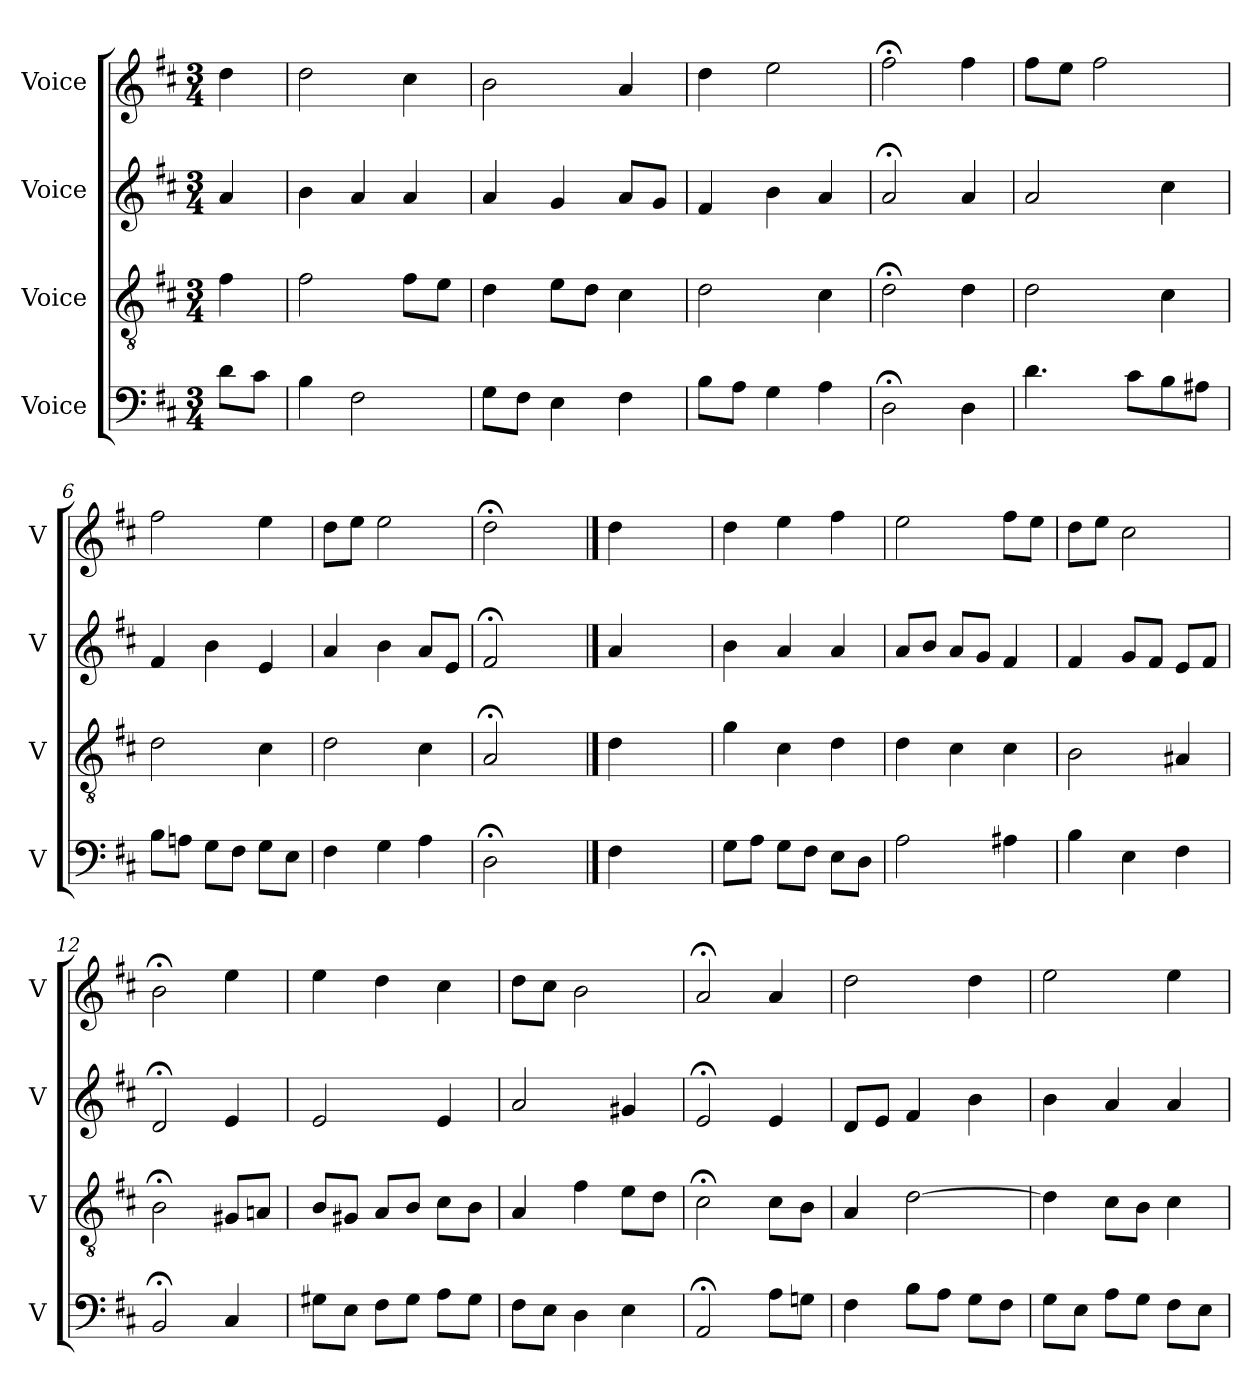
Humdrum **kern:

**kern	**kern	**kern	**kern
*part4	*part3	*part2	*part1
*staff4	*staff3	*staff2	*staff1
*I"Voice	*I"Voice	*I"Voice	*I"Voice
*I'V	*I'V	*I'V	*I'V
*clefF4	*clefGv2	*clefG2	*clefG2
*k[f#c#]	*k[f#c#]	*k[f#c#]	*k[f#c#]
*M3/4	*M3/4	*M3/4	*M3/4
*MM100	*MM100	*MM100	*MM100
=	=	=	=
8d\L	4f#\	4a/	4dd\
8c#\J	.	.	.
=1	=1	=1	=1
4B\	2f#\	4b\	2dd\
2F#\	.	4a/	.
.	8f#\L	4a/	4cc#\
.	8e\J	.	.
=2	=2	=2	=2
8G\L	4d\	4a/	2b\
8F#\J	.	.	.
4E\	8e\L	4g/	.
.	8d\J	.	.
4F#\	4c#\	8a/L	4a/
.	.	8g/J	.
=3	=3	=3	=3
8B\L	2d\	4f#/	4dd\
8A\J	.	.	.
4G\	.	4b\	2ee\
4A\	4c#\	4a/	.
=4	=4	=4	=4
2D;\	2d;\	2a;/	2ff#;\
4D\	4d\	4a/	4ff#\
=5	=5	=5	=5
4.d\	2d\	2a/	8ff#\L
.	.	.	8ee\J
.	.	.	2ff#\
8c#\L	.	.	.
8B\	4c#\	4cc#\	.
8A#X\J	.	.	.
!!LO:LB:g=z
=6	=6	=6	=6
8B\L	2d\	4f#/	2ff#\
8An\J	.	.	.
8G\L	.	4b\	.
8F#\J	.	.	.
8G\L	4c#\	4e/	4ee\
8E\J	.	.	.
=7	=7	=7	=7
4F#\	2d\	4a/	8dd\L
.	.	.	8ee\J
4G\	.	4b\	2ee\
4A\	4c#\	8a/L	.
.	.	8e/J	.
=8	=8	=8	=8
2D;\	2A;/	2f#;/	2dd;\
4ryy	4ryy	4ryy	4ryy
==	==	==	==
4F#\	4d\	4a/	4dd\
2ryy	2ryy	2ryy	2ryy
=9	=9	=9	=9
8G\L	4g\	4b\	4dd\
8A\J	.	.	.
8G\L	4c#\	4a/	4ee\
8F#\J	.	.	.
8E\L	4d\	4a/	4ff#\
8D\J	.	.	.
=10	=10	=10	=10
2A\	4d\	8a/L	2ee\
.	.	8b/J	.
.	4c#\	8a/L	.
.	.	8g/J	.
4A#X\	4c#\	4f#/	8ff#\L
.	.	.	8ee\J
!!LO:LB:g=z
=11	=11	=11	=11
4B\	2B\	4f#/	8dd\L
.	.	.	8ee\J
4E\	.	8g/L	2cc#\
.	.	8f#/J	.
4F#\	4A#X/	8e/L	.
.	.	8f#/J	.
=12	=12	=12	=12
2BB;/	2B;\	2d;/	2b;\
4C#/	8G#X/L	4e/	4ee\
.	8An/J	.	.
=13	=13	=13	=13
8G#X\L	8B/L	2e/	4ee\
8E\J	8G#X/J	.	.
8F#\L	8A/L	.	4dd\
8G#\J	8B/J	.	.
8A\L	8c#\L	4e/	4cc#\
8G#\J	8B\J	.	.
=14	=14	=14	=14
8F#\L	4A/	2a/	8dd\L
8E\J	.	.	8cc#\J
4D\	4f#\	.	2b\
4E\	8e\L	4g#X/	.
.	8d\J	.	.
=15	=15	=15	=15
2AA;/	2c#;\	2e;/	2a;/
8A\L	8c#\L	4e/	4a/
8Gn\J	8B\J	.	.
=16	=16	=16	=16
4F#\	4A/	8d/L	2dd\
.	.	8e/J	.
8B\L	[2d\	4f#/	.
8A\J	.	.	.
8G\L	.	4b\	4dd\
8F#\J	.	.	.
!!LO:PB:g=z
=17	=17	=17	=17
8G\L	4d\]	4b\	2ee\
8E\J	.	.	.
8A\L	8c#\L	4a/	.
8G\J	8B\J	.	.
8F#\L	4c#\	4a/	4ee\
8E\J	.	.	.
=	=	=	=
*-	*-	*-	*-
